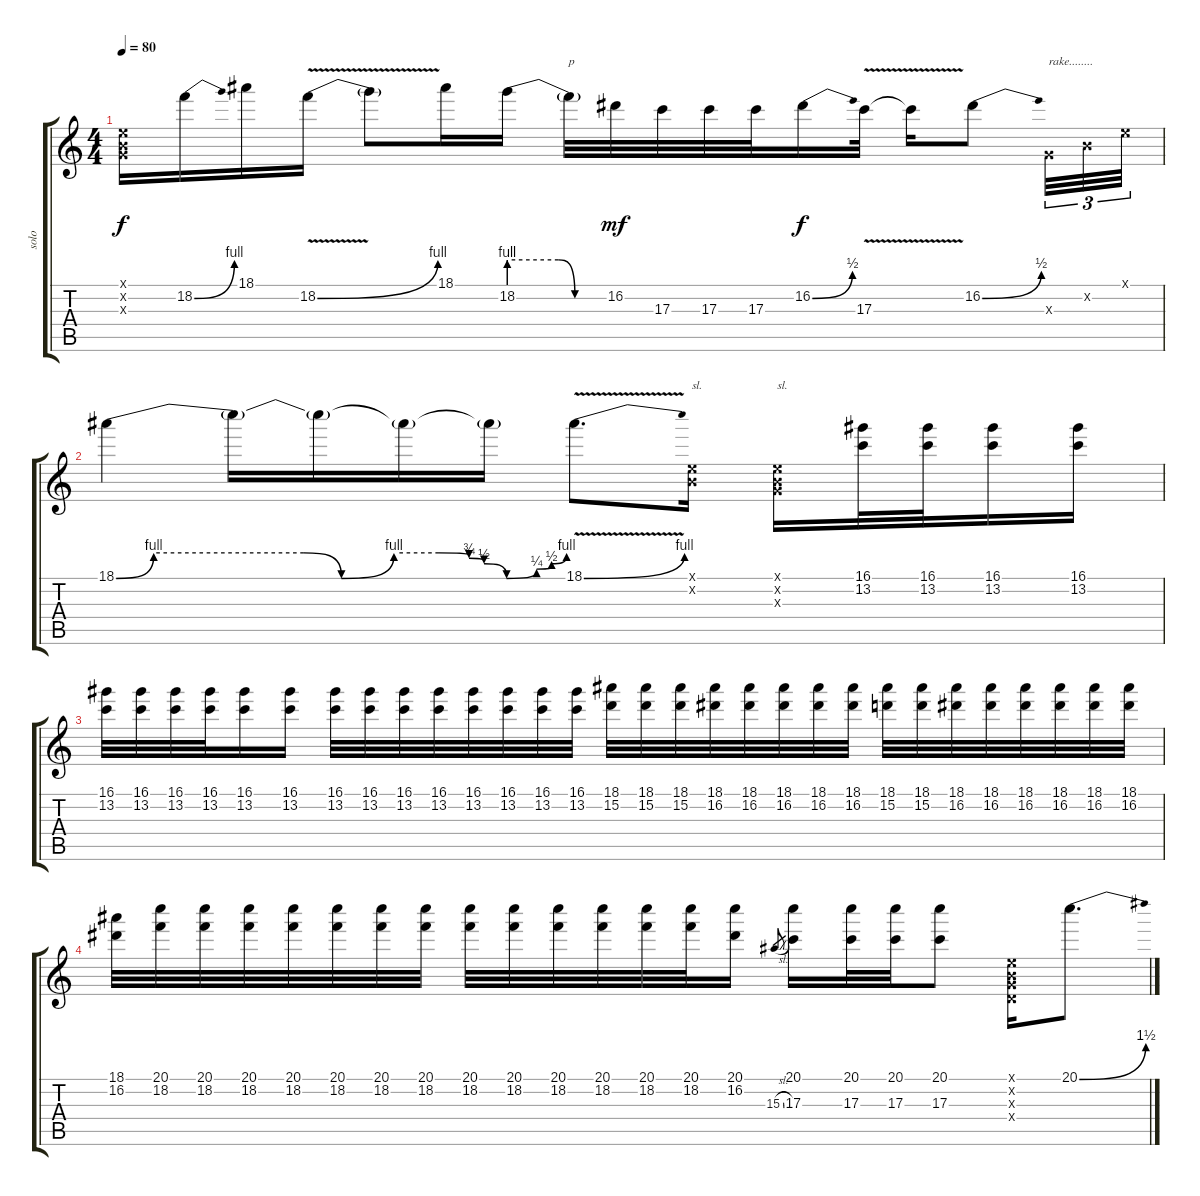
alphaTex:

\track ("solo" "solo") {instrument distortionguitar}
\staff {score tabs}
\tuning (E4 B3 G3 D3 A2 E2) {hide}
\ts (4 4)
\tempo 80
\clef g2
\ks c
(0.1{x} 0.2{x} 0.3{x}).16{dy f} 18.2{be (bend 0 0 60 4)}.16 18.1.16 18.2{be (bend 0 0 60 4) v}.16 18.2{t}.8 18.1.16 18.2{be (custom 0 4 30 4 40 0 60 0)}.16 18.2{t}.32{txt "p"} 16.2.32{dy mf} 17.3.32 17.3.32 17.3.32 16.2{be (bend 0 0 60 2)}.16{dy f} 17.3{v}.32 17.3{t}.16 16.2{be (bend 0 0 60 2)}.8 0.3{x}.32{tu (3 2) txt "rake........"} 0.2{x}.32{tu (3 2)} 0.1{x}.32{tu (3 2)} |
18.1{be (custom 0 0 5 4 25 4 30 0 37 4 43 4 47 3 49 2 52 0 56 1 58 2 60 4)}.4 18.1{t}.16 18.1{t}.16 18.1{t}.16 18.1{t}.16 18.1{be (bend 0 0 60 4) v}.8{d} (0.1{x} 0.2{x}).16{txt "sl." instrument guitarfretnoise} (0.1{x} 0.2{x} 0.3{x}).16{txt "sl."} (16.1 13.2).32{instrument distortionguitar} (16.1 13.2).32 (16.1 13.2).16 (16.1 13.2).16 |
(16.1 13.2).32 (16.1 13.2).32 (16.1 13.2).32 (16.1 13.2).32 (16.1 13.2).16 (16.1 13.2).16 (16.1 13.2).32 (16.1 13.2).32 (16.1 13.2).32 (16.1 13.2).32 (16.1 13.2).32 (16.1 13.2).32 (16.1 13.2).32 (16.1 13.2).32 (18.1 15.2).32 (18.1 15.2).32 (18.1 15.2).32 (18.1 16.2).32 (18.1 16.2).32 (18.1 16.2).32 (18.1 16.2).32 (18.1 16.2).32 (18.1 15.2).32 (18.1 15.2).32 (18.1 16.2).32 (18.1 16.2).32 (18.1 16.2).32 (18.1 16.2).32 (18.1 16.2).32 (18.1 16.2).32 |
(18.1 16.2).32 (20.1 18.2).32 (20.1 18.2).32 (20.1 18.2).32 (20.1 18.2).32 (20.1 18.2).32 (20.1 18.2).32 (20.1 18.2).32 (20.1 18.2).32 (20.1 18.2).32 (20.1 18.2).32 (20.1 18.2).32 (20.1 18.2).32 (20.1 18.2).32 (20.1 16.2).16 15.3{sl}.8{gr} (20.1 17.3).16 (20.1 17.3).32 (20.1 17.3).32 (20.1 17.3).8 (0.1{x} 0.2{x} 0.3{x} 0.4{x}).16 20.1{be (bend 0 0 60 6)}.8{d}
